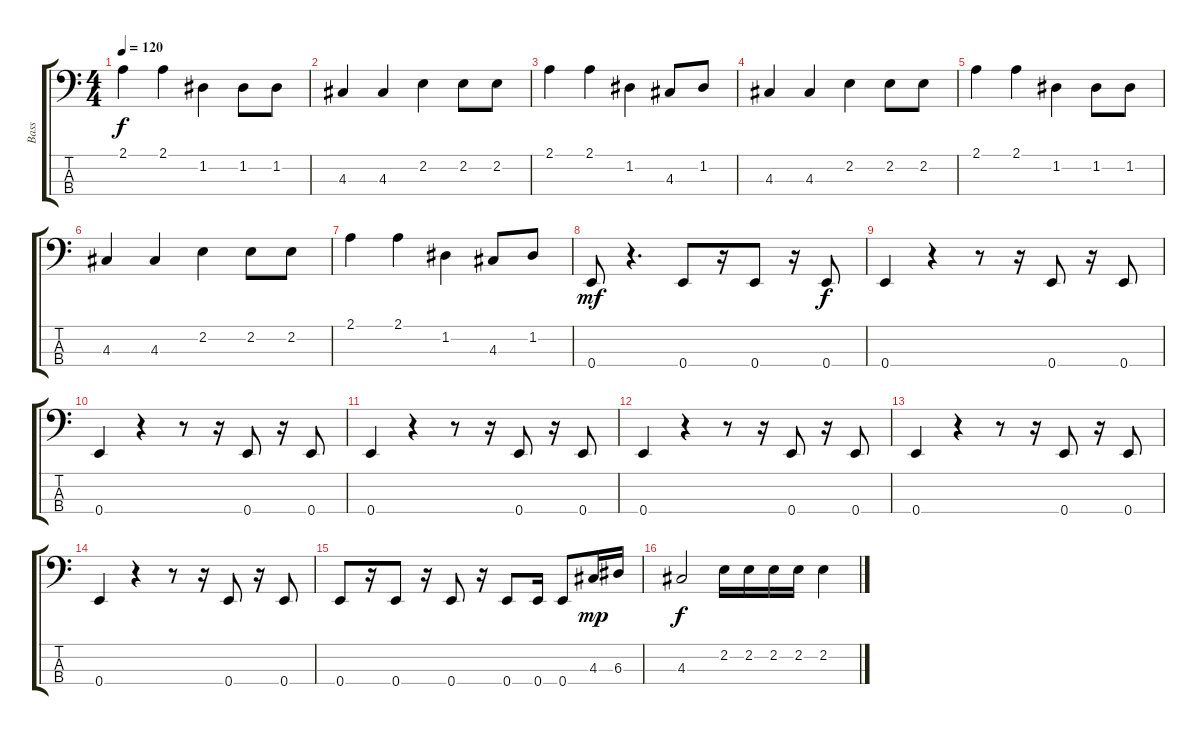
\track ("Bass" "Bass") {instrument electricbasspick}
\staff {score tabs}
\tuning (G2 D2 A1 E1) {hide}
\ts (4 4)
\tempo 120
\clef f4
\ks c
2.1.4{dy f} 2.1.4 1.2.4 1.2.8 1.2.8 |
4.3.4 4.3.4 2.2.4 2.2.8 2.2.8 |
2.1.4 2.1.4 1.2.4 4.3.8 1.2.8 |
4.3.4 4.3.4 2.2.4 2.2.8 2.2.8 |
2.1.4 2.1.4 1.2.4 1.2.8 1.2.8 |
4.3.4 4.3.4 2.2.4 2.2.8 2.2.8 |
2.1.4 2.1.4 1.2.4 4.3.8 1.2.8 |
0.4.8{dy mf volume 9} r.4{d} 0.4.8 r.16 0.4.8 r.16 0.4.8{dy f} |
0.4.4 r.4 r.8 r.16 0.4.8 r.16 0.4.8 |
0.4.4 r.4 r.8 r.16 0.4.8 r.16 0.4.8 |
0.4.4 r.4 r.8 r.16 0.4.8 r.16 0.4.8 |
0.4.4 r.4 r.8 r.16 0.4.8 r.16 0.4.8 |
0.4.4 r.4 r.8 r.16 0.4.8 r.16 0.4.8 |
0.4.4 r.4 r.8 r.16 0.4.8 r.16 0.4.8 |
0.4.8 r.16 0.4.8 r.16 0.4.8 r.16 0.4.8 0.4.16 0.4.8 4.3.16{dy mp} 6.3.16 |
4.3.2{dy f volume 11} 2.2.16 2.2.16 2.2.16 2.2.16 2.2.4
